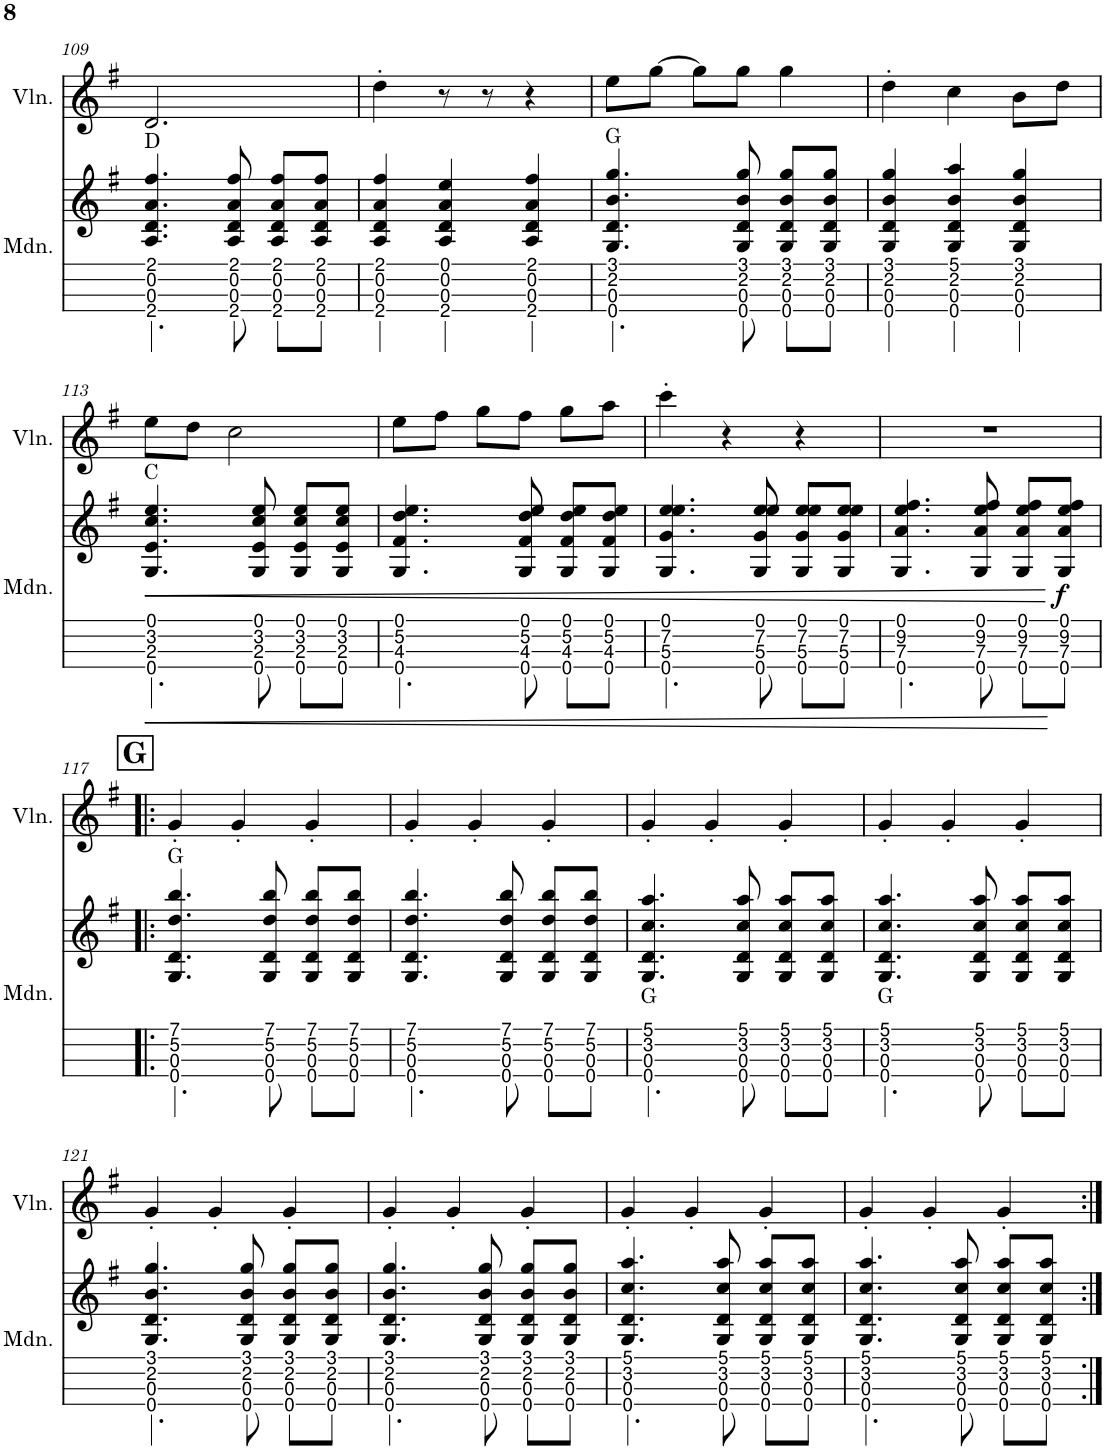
**kern	**kern	**dynam	**harte	**kern
*part2	*part2	*part2	*part2	*part1
*staff3	*staff2	*staff2/3	*	*staff1
*I"Mandolin	*	*	*	*I"Violin
*I'Mdn.	*	*	*	*I'Vln.
!!LO:PB:g=z
*	*clefG2	*	*	*clefG2
*k[f#]	*k[f#]	*	*	*k[f#]
*M3/4	*M3/4	*	*	*M3/4
=109	=109	=109	=109	=109
4.A\ 4.d\ 4.a\ 4.ff#\	4.A/ 4.d/ 4.a/ 4.ff#/	.	D:maj	2.d/
8A\ 8d\ 8a\ 8ff#\	8A/ 8d/ 8a/ 8ff#/	.	.	.
8A\ 8d\ 8a\ 8ff#\L	8A/ 8d/ 8a/ 8ff#/L	.	.	.
8A\ 8d\ 8a\ 8ff#\J	8A/ 8d/ 8a/ 8ff#/J	.	.	.
=110	=110	=110	=110	=110
4A\ 4d\ 4a\ 4ff#\	4A/ 4d/ 4a/ 4ff#/	.	.	4dd'\
4A\ 4d\ 4a\ 4ee\	4A/ 4d/ 4a/ 4ee/	.	.	8r
.	.	.	.	8r
4A\ 4d\ 4a\ 4ff#\	4A/ 4d/ 4a/ 4ff#/	.	.	4r
=111	=111	=111	=111	=111
4.G\ 4.d\ 4.b\ 4.gg\	4.G/ 4.d/ 4.b/ 4.gg/	.	G:maj	8ee\L
.	.	.	.	[8gg\J
.	.	.	.	8gg\L]
8G\ 8d\ 8b\ 8gg\	8G/ 8d/ 8b/ 8gg/	.	.	8gg\J
8G\ 8d\ 8b\ 8gg\L	8G/ 8d/ 8b/ 8gg/L	.	.	4gg\
8G\ 8d\ 8b\ 8gg\J	8G/ 8d/ 8b/ 8gg/J	.	.	.
=112	=112	=112	=112	=112
4G\ 4d\ 4b\ 4gg\	4G/ 4d/ 4b/ 4gg/	.	.	4dd'\
4G\ 4d\ 4b\ 4aa\	4G/ 4d/ 4b/ 4aa/	.	.	4cc\
4G\ 4d\ 4b\ 4gg\	4G/ 4d/ 4b/ 4gg/	.	.	8b\L
.	.	.	.	8dd\J
!!LO:LB:g=z
=113	=113	=113	=113	=113
!	!	!LO:HP:b	!	!
4.G\ 4.e\ 4.cc\ 4.ee\	4.G/ 4.e/ 4.cc/ 4.ee/	<	C:maj	8ee\L
.	.	.	.	8dd\J
.	.	.	.	2cc\
8G\ 8e\ 8cc\ 8ee\	8G/ 8e/ 8cc/ 8ee/	.	.	.
8G\ 8e\ 8cc\ 8ee\L	8G/ 8e/ 8cc/ 8ee/L	.	.	.
8G\ 8e\ 8cc\ 8ee\J	8G/ 8e/ 8cc/ 8ee/J	.	.	.
=114	=114	=114	=114	=114
4.G\ 4.f#\ 4.dd\ 4.ee\	4.G/ 4.f#/ 4.dd/ 4.ee/	.	.	8ee\L
.	.	.	.	8ff#\J
.	.	.	.	8gg\L
8G\ 8f#\ 8dd\ 8ee\	8G/ 8f#/ 8dd/ 8ee/	.	.	8ff#\J
8G\ 8f#\ 8dd\ 8ee\L	8G/ 8f#/ 8dd/ 8ee/L	.	.	8gg\L
8G\ 8f#\ 8dd\ 8ee\J	8G/ 8f#/ 8dd/ 8ee/J	.	.	8aa\J
=115	=115	=115	=115	=115
4.G\ 4.g\ 4.ee\ 4.ee\	4.G/ 4.g/ 4.ee/ 4.ee/	.	.	4ccc'\
.	.	.	.	4r
8G\ 8g\ 8ee\ 8ee\	8G/ 8g/ 8ee/ 8ee/	.	.	.
8G\ 8g\ 8ee\ 8ee\L	8G/ 8g/ 8ee/ 8ee/L	.	.	4r
8G\ 8g\ 8ee\ 8ee\J	8G/ 8g/ 8ee/ 8ee/J	.	.	.
=116	=116	=116	=116	=116
4.G\ 4.a\ 4.ff#\ 4.ee\	4.G/ 4.a/ 4.ee/ 4.ff#/	.	.	2.r
8G\ 8a\ 8ff#\ 8ee\	8G/ 8a/ 8ee/ 8ff#/	.	.	.
8G\ 8a\ 8ff#\ 8ee\L	8G/ 8a/ 8ee/ 8ff#/L	.	.	.
!	!	!LO:DY:n=1:b	!	!
8G\ 8a\ 8ff#\ 8ee\J	8G/ 8a/ 8ee/ 8ff#/J	[ f	.	.
!!LO:LB:g=z
!!LO:REH:place=s1:a:B:cj:fs=14:t=G
=117!|:	=117!|:	=117!|:	=117!|:	=117!|:
4.G\ 4.d\ 4.dd\ 4.bb\	4.G/ 4.d/ 4.dd/ 4.bb/	.	G:maj	4g'/
.	.	.	.	4g'/
8G\ 8d\ 8dd\ 8bb\	8G/ 8d/ 8dd/ 8bb/	.	.	.
8G\ 8d\ 8dd\ 8bb\L	8G/ 8d/ 8dd/ 8bb/L	.	.	4g'/
8G\ 8d\ 8dd\ 8bb\J	8G/ 8d/ 8dd/ 8bb/J	.	.	.
=118	=118	=118	=118	=118
4.G\ 4.d\ 4.dd\ 4.bb\	4.G/ 4.d/ 4.dd/ 4.bb/	.	.	4g'/
.	.	.	.	4g'/
8G\ 8d\ 8dd\ 8bb\	8G/ 8d/ 8dd/ 8bb/	.	.	.
8G\ 8d\ 8dd\ 8bb\L	8G/ 8d/ 8dd/ 8bb/L	.	.	4g'/
8G\ 8d\ 8dd\ 8bb\J	8G/ 8d/ 8dd/ 8bb/J	.	.	.
=119	=119	=119	=119	=119
4.G\ 4.d\ 4.cc\ 4.aa\	4.G/ 4.d/ 4.cc/ 4.aa/	.	G:maj	4g'/
.	.	.	.	4g'/
8G\ 8d\ 8cc\ 8aa\	8G/ 8d/ 8cc/ 8aa/	.	.	.
8G\ 8d\ 8cc\ 8aa\L	8G/ 8d/ 8cc/ 8aa/L	.	.	4g'/
8G\ 8d\ 8cc\ 8aa\J	8G/ 8d/ 8cc/ 8aa/J	.	.	.
=120	=120	=120	=120	=120
4.G\ 4.d\ 4.cc\ 4.aa\	4.G/ 4.d/ 4.cc/ 4.aa/	.	G:maj	4g'/
.	.	.	.	4g'/
8G\ 8d\ 8cc\ 8aa\	8G/ 8d/ 8cc/ 8aa/	.	.	.
8G\ 8d\ 8cc\ 8aa\L	8G/ 8d/ 8cc/ 8aa/L	.	.	4g'/
8G\ 8d\ 8cc\ 8aa\J	8G/ 8d/ 8cc/ 8aa/J	.	.	.
!!LO:LB:g=z
=121	=121	=121	=121	=121
4.G\ 4.d\ 4.b\ 4.gg\	4.G/ 4.d/ 4.b/ 4.gg/	.	.	4g'/
.	.	.	.	4g'/
8G\ 8d\ 8b\ 8gg\	8G/ 8d/ 8b/ 8gg/	.	.	.
8G\ 8d\ 8b\ 8gg\L	8G/ 8d/ 8b/ 8gg/L	.	.	4g'/
8G\ 8d\ 8b\ 8gg\J	8G/ 8d/ 8b/ 8gg/J	.	.	.
=122	=122	=122	=122	=122
4.G\ 4.d\ 4.b\ 4.gg\	4.G/ 4.d/ 4.b/ 4.gg/	.	.	4g'/
.	.	.	.	4g'/
8G\ 8d\ 8b\ 8gg\	8G/ 8d/ 8b/ 8gg/	.	.	.
8G\ 8d\ 8b\ 8gg\L	8G/ 8d/ 8b/ 8gg/L	.	.	4g'/
8G\ 8d\ 8b\ 8gg\J	8G/ 8d/ 8b/ 8gg/J	.	.	.
=123	=123	=123	=123	=123
4.G\ 4.d\ 4.cc\ 4.aa\	4.G/ 4.d/ 4.cc/ 4.aa/	.	.	4g'/
.	.	.	.	4g'/
8G\ 8d\ 8cc\ 8aa\	8G/ 8d/ 8cc/ 8aa/	.	.	.
8G\ 8d\ 8cc\ 8aa\L	8G/ 8d/ 8cc/ 8aa/L	.	.	4g'/
8G\ 8d\ 8cc\ 8aa\J	8G/ 8d/ 8cc/ 8aa/J	.	.	.
=124	=124	=124	=124	=124
4.G\ 4.d\ 4.cc\ 4.aa\	4.G/ 4.d/ 4.cc/ 4.aa/	.	.	4g'/
.	.	.	.	4g'/
8G\ 8d\ 8cc\ 8aa\	8G/ 8d/ 8cc/ 8aa/	.	.	.
8G\ 8d\ 8cc\ 8aa\L	8G/ 8d/ 8cc/ 8aa/L	.	.	4g'/
8G\ 8d\ 8cc\ 8aa\J	8G/ 8d/ 8cc/ 8aa/J	.	.	.
=:|!	=:|!	=:|!	=:|!	=:|!
*-	*-	*-	*-	*-
